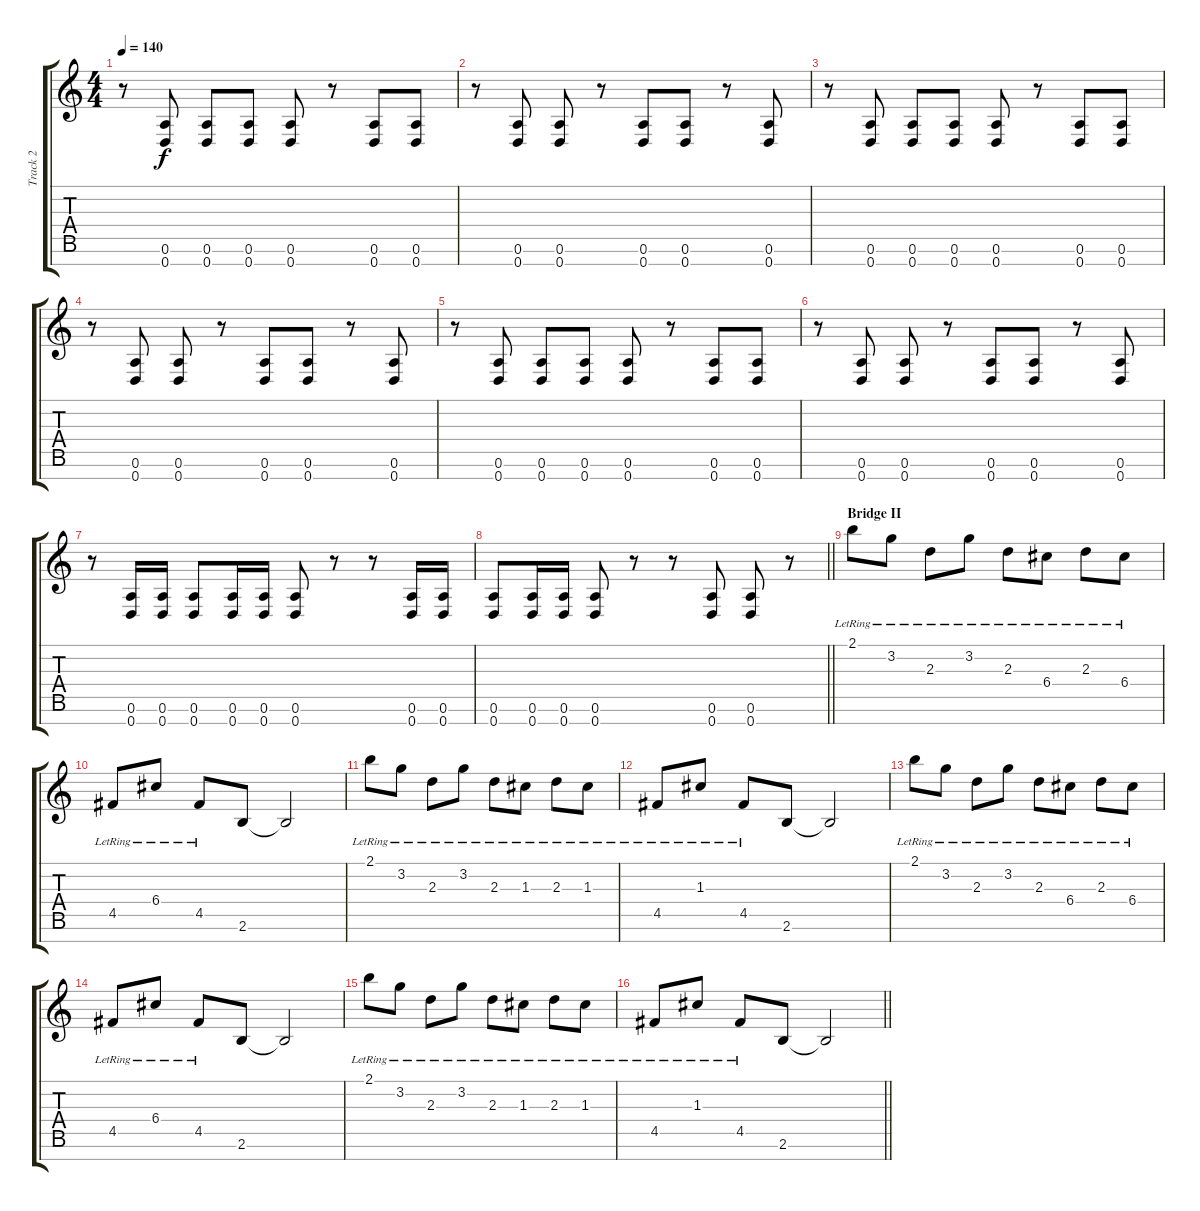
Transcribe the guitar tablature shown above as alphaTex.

\track ("Track 2" "Track 2") {instrument distortionguitar}
\staff {score tabs}
\tuning (A4 E4 C4 G3 D3 A2 D2) {hide}
\ts (4 4)
\tempo 140
\clef g2
\ks c
r.8{dy f instrument distortionguitar} (0.6 0.7).8 (0.6 0.7).8 (0.6 0.7).8 (0.6 0.7).8 r.8 (0.6 0.7).8 (0.6 0.7).8 |
r.8 (0.6 0.7).8 (0.6 0.7).8 r.8 (0.6 0.7).8 (0.6 0.7).8 r.8 (0.6 0.7).8 |
r.8{instrument distortionguitar} (0.6 0.7).8 (0.6 0.7).8 (0.6 0.7).8 (0.6 0.7).8 r.8 (0.6 0.7).8 (0.6 0.7).8 |
r.8 (0.6 0.7).8 (0.6 0.7).8 r.8 (0.6 0.7).8 (0.6 0.7).8 r.8 (0.6 0.7).8 |
r.8{instrument distortionguitar} (0.6 0.7).8 (0.6 0.7).8 (0.6 0.7).8 (0.6 0.7).8 r.8 (0.6 0.7).8 (0.6 0.7).8 |
r.8 (0.6 0.7).8 (0.6 0.7).8 r.8 (0.6 0.7).8 (0.6 0.7).8 r.8 (0.6 0.7).8 |
r.8 (0.6 0.7).16 (0.6 0.7).16 (0.6 0.7).8 (0.6 0.7).16 (0.6 0.7).16 (0.6 0.7).8 r.8 r.8 (0.6 0.7).16 (0.6 0.7).16 |
\barLineRight lightlight
(0.6 0.7).8 (0.6 0.7).16 (0.6 0.7).16 (0.6 0.7).8 r.8 r.8 (0.6 0.7).8 (0.6 0.7).8 r.8 |
\section ("" "Bridge II")
2.1{lr}.8{volume 8} 3.2{lr}.8 2.3{lr}.8 3.2{lr}.8 2.3{lr}.8 6.4{lr}.8 2.3{lr}.8 6.4{lr}.8 |
4.5{lr}.8 6.4{lr}.8 4.5{lr}.8 2.6.8 2.6{t}.2 |
2.1{lr}.8 3.2{lr}.8 2.3{lr}.8 3.2{lr}.8 2.3{lr}.8 1.3{lr}.8 2.3{lr}.8 1.3{lr}.8 |
4.5{lr}.8 1.3{lr}.8 4.5{lr}.8 2.6.8 2.6{t}.2 |
2.1{lr}.8 3.2{lr}.8 2.3{lr}.8 3.2{lr}.8 2.3{lr}.8 6.4{lr}.8 2.3{lr}.8 6.4{lr}.8 |
4.5{lr}.8 6.4{lr}.8 4.5{lr}.8 2.6.8 2.6{t}.2 |
2.1{lr}.8 3.2{lr}.8 2.3{lr}.8 3.2{lr}.8 2.3{lr}.8 1.3{lr}.8 2.3{lr}.8 1.3{lr}.8 |
\barLineRight lightlight
4.5{lr}.8 1.3{lr}.8 4.5{lr}.8 2.6.8 2.6{t}.2
